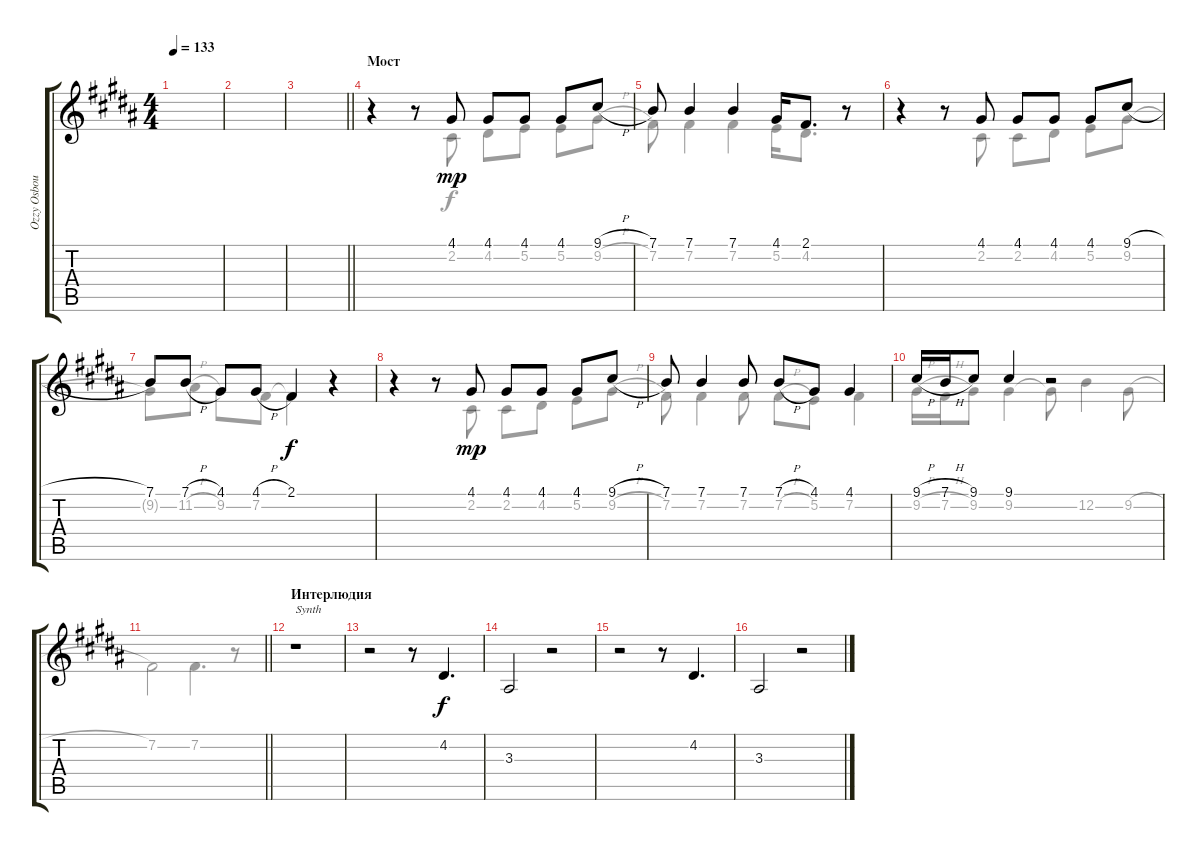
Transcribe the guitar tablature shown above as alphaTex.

\track ("Ozzy Osbourne" "Ozzy Osbou") {instrument viola}
\staff {score tabs}
\tuning (E4 B3 G3 D3 A2 E2) {hide}
\voice
\ts (4 4)
\tempo 133
\clef g2
\ks b
|
|
\barLineRight lightlight
|
\section ("" "Мост")
r.4 r.8 4.1.8{dy mp} 4.1.8 4.1.8 4.1.8 9.1{h}.8 |
7.1.8 7.1.4 7.1.4 4.1.16 2.1.8{d} r.8 |
r.4 r.8 4.1.8 4.1.8 4.1.8 4.1.8 9.1{h}.8 |
7.1.8 7.1{h}.8 4.1.8 4.1{h}.8 2.1.4{dy f} r.4 |
r.4 r.8 4.1.8{dy mp} 4.1.8 4.1.8 4.1.8 9.1{h}.8 |
7.1.8 7.1.4 7.1.8 7.1{h}.8 4.1.8 4.1.4 |
9.1{h}.16 7.1{h}.16 9.1.8 9.1.4 r.2 |
\barLineRight lightlight
|
\section ("" "Интерлюдия")
r.1{txt "Synth" volume 16 instrument synthstrings1} |
r.2 r.8 4.2.4{d dy f} |
3.3.2 r.2 |
r.2 r.8 4.2.4{d} |
3.3.2 r.2
\voice
\clef g2
\ottava regular
\simile none
\ks b
|
|
\barLineRight lightlight
|
r.4 r.8 2.2.8 4.2.8 5.2.8 5.2.8 9.2{h}.8 |
7.2.8 7.2.4 7.2.4 5.2.16 4.2.8{d} r.8 |
r.4 r.8 2.2.8 2.2.8 4.2.8 5.2.8 9.2.8 |
9.2{t}.8 11.2{h}.8 9.2.8 7.2.8 7.2{t}.4 r.4 |
r.4 r.8 2.2.8 2.2.8 4.2.8 5.2.8 9.2{h}.8 |
7.2.8 7.2.4 7.2.8 7.2{h}.8 5.2.8 7.2.4 |
9.2{h}.16 7.2{h}.16 9.2.8 9.2.4 9.2{t}.8 12.2.4 9.2{h}.8 |
\barLineRight lightlight
7.2.2 7.2.4{d} r.8 |
|
|
|
|
